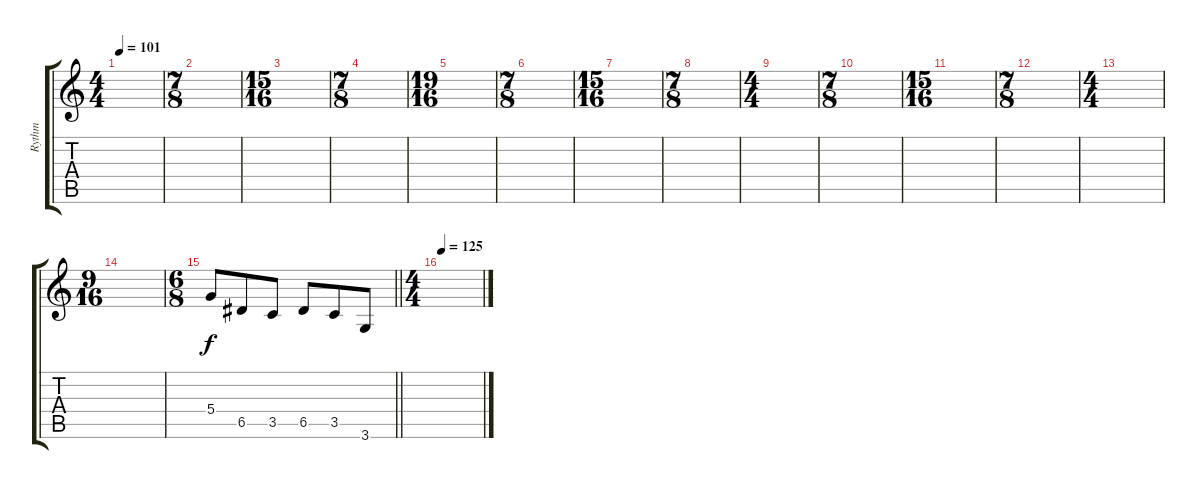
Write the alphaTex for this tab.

\track ("Rythm" "Rythm") {instrument overdrivenguitar}
\staff {score tabs}
\tuning (E4 B3 G3 D3 A2 E2) {hide}
\ts (4 4)
\tempo 101
\clef g2
\ks c
|
\ts (7 8)
|
\ts (15 16)
|
\ts (7 8)
|
\ts (19 16)
|
\ts (7 8)
|
\ts (15 16)
|
\ts (7 8)
|
\ts (4 4)
|
\ts (7 8)
|
\ts (15 16)
|
\ts (7 8)
|
\ts (4 4)
|
\ts (9 16)
|
\ts (6 8)
\barLineRight lightlight
5.4.8 6.5.8 3.5.8 6.5.8 3.5.8 3.6.8 |
\ts (4 4)
\tempo 125
